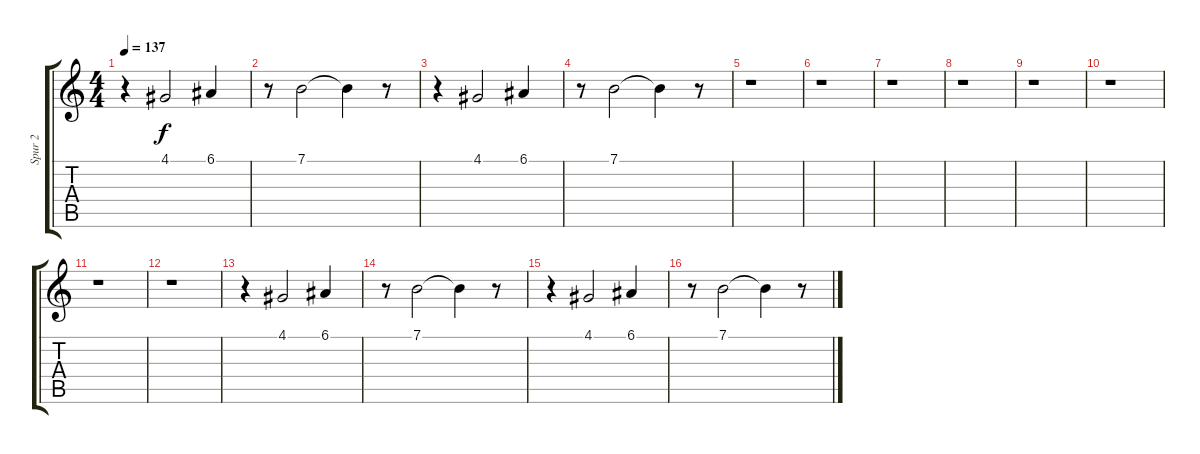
\track ("Spur 2" "Spur 2") {instrument lead1square}
\staff {score tabs}
\tuning (E4 B3 G3 D3 A2 E2) {hide}
\ts (4 4)
\tempo 137
\clef g2
\ks c
r.4{dy f} 4.1.2 6.1.4 |
r.8 7.1.2 7.1{t}.4 r.8 |
r.4 4.1.2 6.1.4 |
r.8 7.1.2 7.1{t}.4 r.8 |
r.1 |
r.1 |
r.1 |
r.1 |
r.1 |
r.1 |
r.1 |
r.1 |
r.4 4.1.2 6.1.4 |
r.8 7.1.2 7.1{t}.4 r.8 |
r.4 4.1.2 6.1.4 |
r.8 7.1.2 7.1{t}.4 r.8
